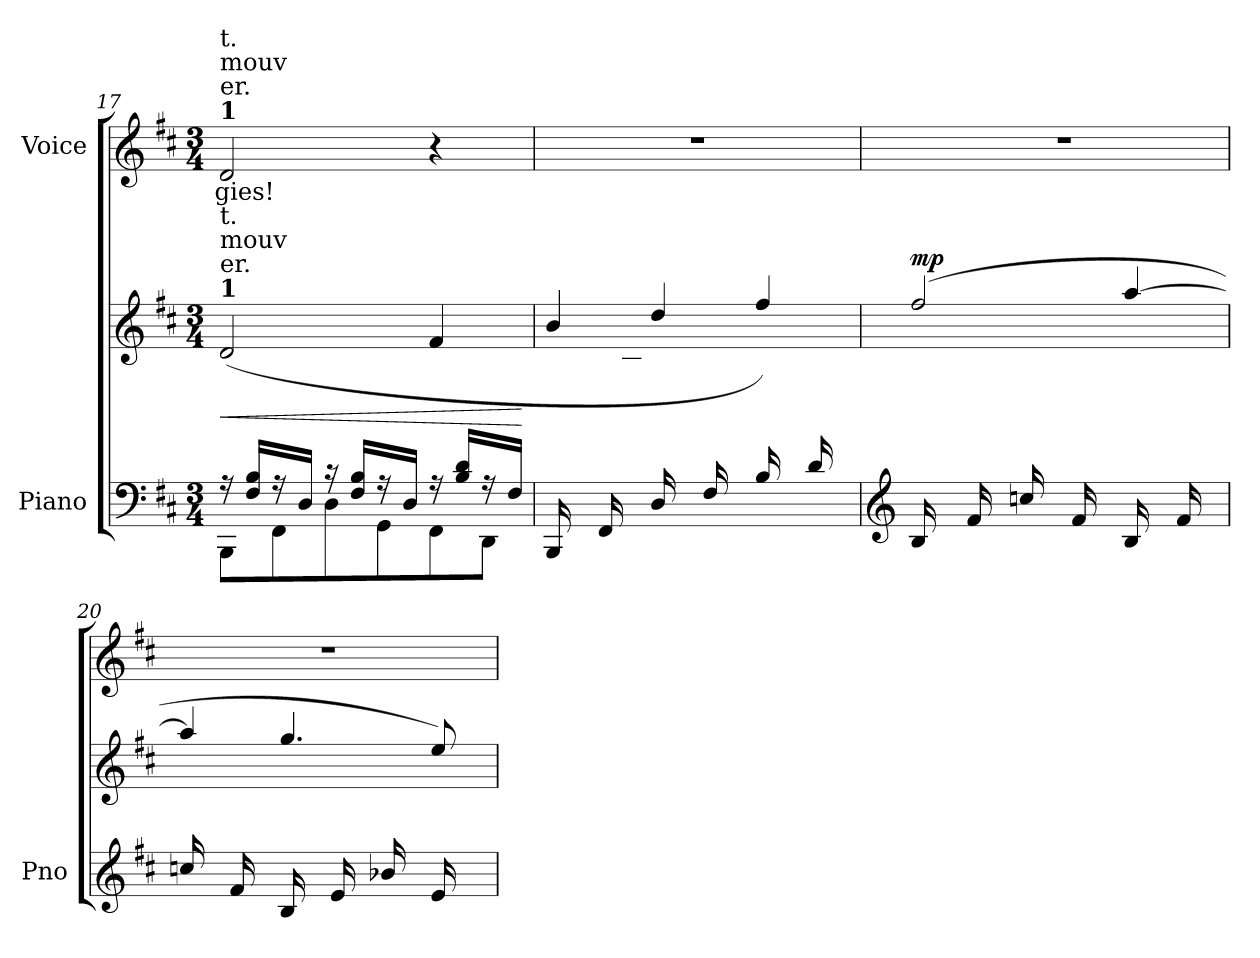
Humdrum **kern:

**kern	**kern	**dynam	**kern	**text
*part2	*part2	*part2	*part1	*part1
*staff3	*staff2	*staff2/3	*staff1	*staff1
*I"Piano	*	*	*I"Voice	*
*I'Pno	*	*	*	*
*clefF4	*clefG2	*	*clefG2	*
*k[f#c#]	*k[f#c#]	*	*k[f#c#]	*
*M3/4	*M3/4	*	*M3/4	*
=17	=17	=17	=17	=17
*^	*	*	*	*
!	!	!	!	!LO:TX:a:B:t=1	!
!	!	!	!	!LO:TX:a:t=er.	!
!	!	!	!	!LO:TX:a:t=mouv	!
!	!	!	!	!LO:TX:a:t=t.	!
!	!	!LO:TX:a:B:t=1	!	!	!
!	!	!LO:TX:a:t=er.	!	!	!
!	!	!LO:TX:a:t=mouv	!	!	!
!	!	!LO:TX:a:t=t.	!	!	!
!	!	!	!LO:HP:b	!	!
16r	8BBB\L	(2d/	<	2d/	-gies!
16F#/ 16B/LL	.	.	.	.	.
16r	8FF#\	.	.	.	.
16D/JJ	.	.	.	.	.
16r	8D\	.	.	.	.
16F#/ 16B/LL	.	.	.	.	.
16r	8GG\	.	.	.	.
16D/JJ	.	.	.	.	.
16r	8FF#\	4f#/	.	4r	.
16B/ 16d/LL	.	.	.	.	.
16r	8DD\J	.	.	.	.
16F#/JJ	.	.	.	.	.
*v	*v	*	*	*	*
.	.	[	.	.
=18	=18	=18	=18	=18
*	*^	*	*	*
16BBB/LL	4b/	16ryy	.	2.r	.
16ryy	.	16d\ 16f#\	.	.	.
16FF#/	.	16ryy	.	.	.
16ryy	.	16B\JJ	.	.	.
16D/LL	4dd/	16ryy	.	.	.
16ryy	.	16f#\ 16b\	.	.	.
16F#/	.	16ryy	.	.	.
16ryy	.	16d\JJ	.	.	.
16B/LL	4ff#/)	16ryy	.	.	.
16ryy	.	16b\ 16dd\	.	.	.
16d/	.	16ryy	.	.	.
16ryy	.	16f#\JJ	.	.	.
=19	=19	=19	=19	=19	=19
*clefG2	*	*	*	*	*
!	!	!	!LO:DY:a	!	!
16B/LL	(2ff#/	16ryy	mp	2.r	.
16ryy	.	16dd#X\	.	.	.
16f#/	.	16ryy	.	.	.
16ryy	.	16a\JJ	.	.	.
16ccn/LL	.	16ryy	.	.	.
16ryy	.	16dd#\	.	.	.
16f#/	.	16ryy	.	.	.
16ryy	.	16a\JJ	.	.	.
16B/LL	[>4aa/	16ryy	.	.	.
16ryy	.	16dd#\	.	.	.
16f#/	.	16ryy	.	.	.
16ryy	.	16a\JJ	.	.	.
=20	=20	=20	=20	=20	=20
16ccn/LL	4aa/]	16ryy	.	2.r	.
16ryy	.	16dd#X\	.	.	.
16f#/	.	16ryy	.	.	.
16ryy	.	16a\JJ	.	.	.
16B/LL	4.gg/	16ryy	.	.	.
16ryy	.	16ee\	.	.	.
16e/	.	16ryy	.	.	.
16ryy	.	16ccn\JJ	.	.	.
16b-X/LL	.	16ryy	.	.	.
16ryy	.	16g\	.	.	.
16e/	8ee/)	16ryy	.	.	.
16ryy	.	16b-X\JJ	.	.	.
*	*v	*v	*	*	*
=	=	=	=	=
*-	*-	*-	*-	*-
